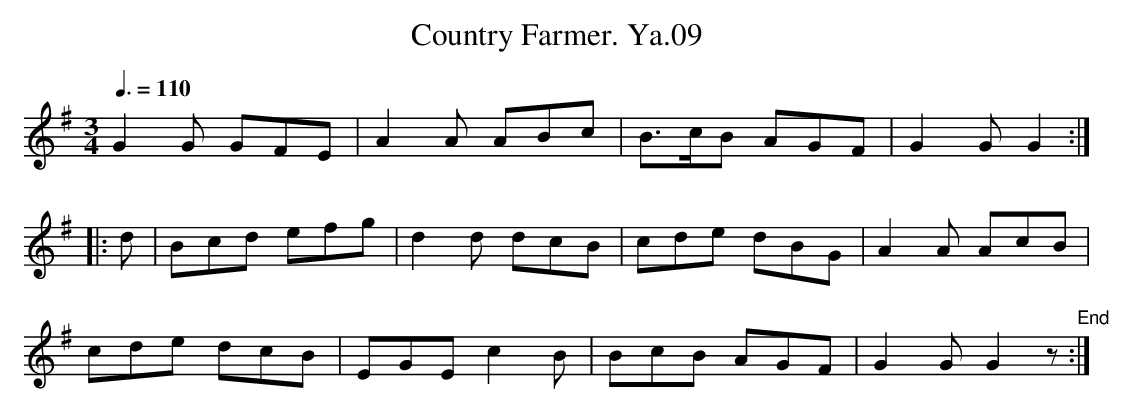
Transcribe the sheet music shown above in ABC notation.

X:1
T:Country Farmer. Ya.09
L:1/8
M:3/4
Q:3/8=110
K:G
G2G GFE|A2A ABc|B>cB AGF|G2GG2:|
|:d|Bcd efg|d2d dcB|cde dBG|A2A AcB|
cde dcB|EGE c2B|BcB AGF|G2GG2z"End":|]
